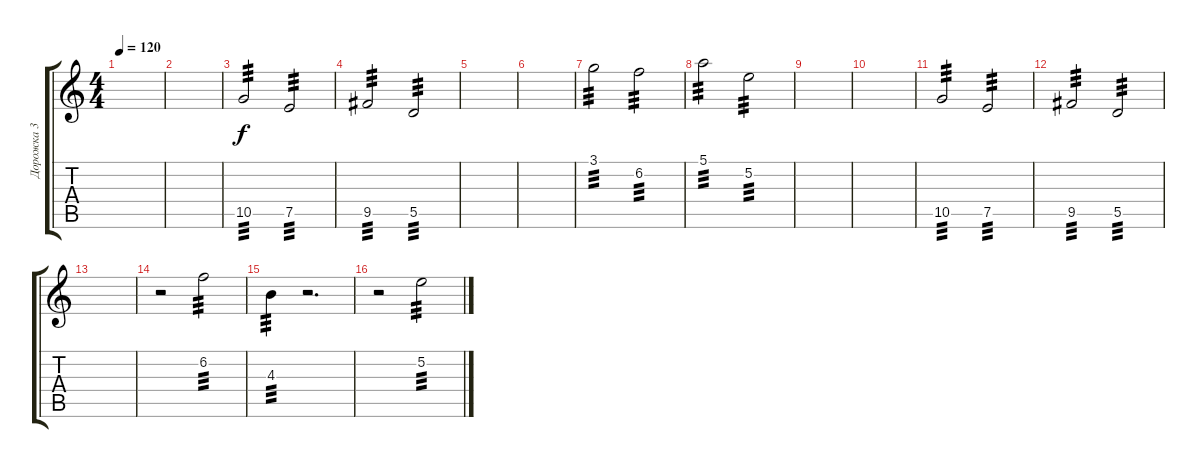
\track ("Дорожка 3" "Дорожка 3") {instrument overdrivenguitar}
\staff {score tabs}
\tuning (E4 B3 G3 D3 A2 E2) {hide}
\ts (4 4)
\tempo 120
\clef g2
\ks c
|
|
10.5.2{tp 3} 7.5.2{tp 3} |
9.5.2{tp 3} 5.5.2{tp 3} |
|
|
3.1.2{tp 3} 6.2.2{tp 3} |
5.1.2{tp 3} 5.2.2{tp 3} |
|
|
10.5.2{tp 3} 7.5.2{tp 3} |
9.5.2{tp 3} 5.5.2{tp 3} |
|
r.2 6.2.2{tp 3} |
4.3.4{tp 3} r.2{d} |
r.2 5.2.2{tp 3}
